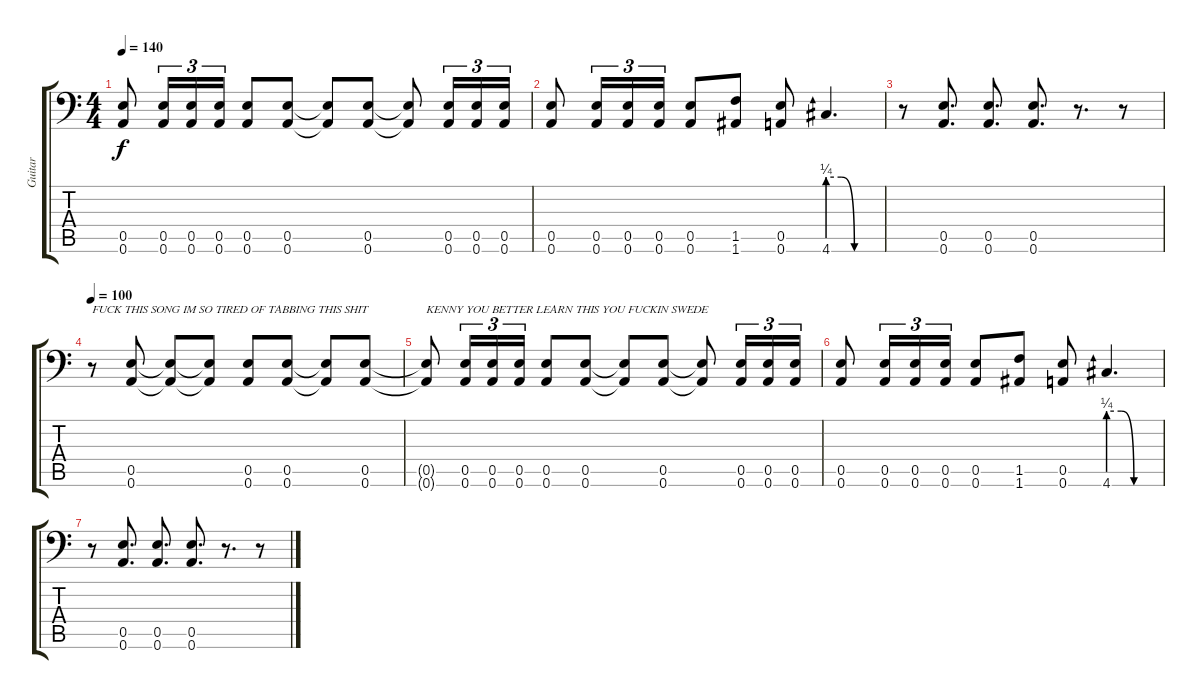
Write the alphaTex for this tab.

\track ("Guitar" "Guitar") {instrument distortionguitar}
\staff {score tabs}
\tuning (B3 Gb3 D3 A2 E2 A1) {hide}
\ts (4 4)
\tempo 140
\clef f4
\ks c
(0.5{t} 0.6{t}).8{dy f} (0.5 0.6).16{tu (3 2)} (0.5 0.6).16{tu (3 2)} (0.5 0.6).16{tu (3 2)} (0.5 0.6).8 (0.5 0.6).8 (0.5{t} 0.6{t}).8 (0.5 0.6).8 (0.5{t} 0.6{t}).8 (0.5 0.6).16{tu (3 2)} (0.5 0.6).16{tu (3 2)} (0.5 0.6).16{tu (3 2)} |
(0.5 0.6).8 (0.5 0.6).16{tu (3 2)} (0.5 0.6).16{tu (3 2)} (0.5 0.6).16{tu (3 2)} (0.5 0.6).8 (1.5 1.6).8 (0.5 0.6).8 4.6{be (custom 0 1 15 1 30 0 60 0)}.4{d} |
r.8 (0.5 0.6).8{d} (0.5 0.6).8{d} (0.5 0.6).8{d} r.8{d} r.8 |
\tempo 100
r.8{txt "FUCK THIS SONG IM SO TIRED OF TABBING THIS SHIT"} (0.5 0.6).8 (0.5{t} 0.6{t}).8 (0.5{t} 0.6{t}).8 (0.5 0.6).8 (0.5 0.6).8 (0.5{t} 0.6{t}).8 (0.5 0.6).8 |
(0.5{t} 0.6{t}).8{txt "KENNY YOU BETTER LEARN THIS YOU FUCKIN SWEDE"} (0.5 0.6).16{tu (3 2)} (0.5 0.6).16{tu (3 2)} (0.5 0.6).16{tu (3 2)} (0.5 0.6).8 (0.5 0.6).8 (0.5{t} 0.6{t}).8 (0.5 0.6).8 (0.5{t} 0.6{t}).8 (0.5 0.6).16{tu (3 2)} (0.5 0.6).16{tu (3 2)} (0.5 0.6).16{tu (3 2)} |
(0.5 0.6).8 (0.5 0.6).16{tu (3 2)} (0.5 0.6).16{tu (3 2)} (0.5 0.6).16{tu (3 2)} (0.5 0.6).8 (1.5 1.6).8 (0.5 0.6).8 4.6{be (custom 0 1 15 1 30 0 60 0)}.4{d} |
r.8 (0.5 0.6).8{d} (0.5 0.6).8{d} (0.5 0.6).8{d} r.8{d} r.8
